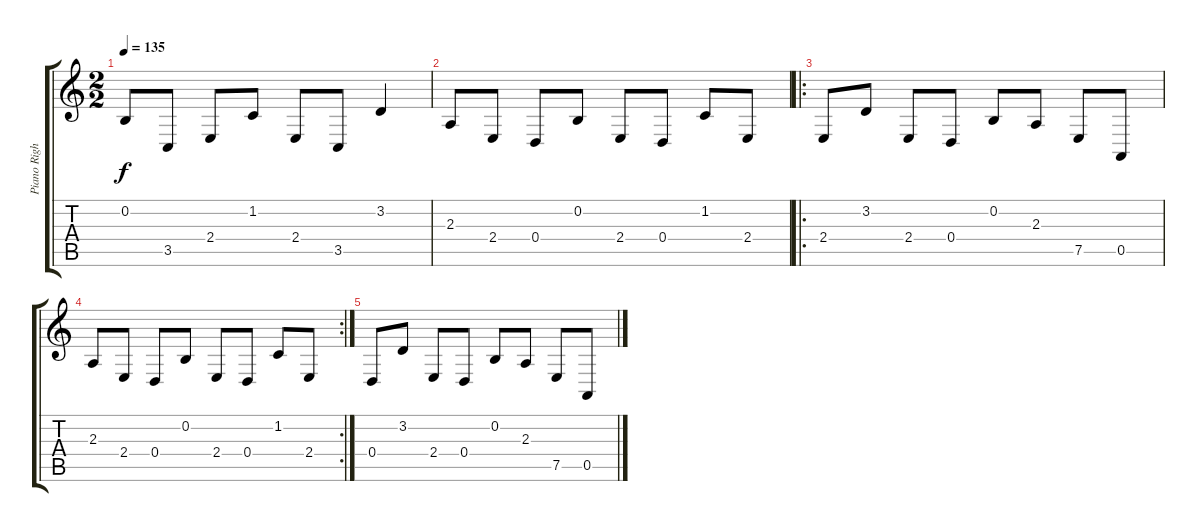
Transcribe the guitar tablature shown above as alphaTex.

\track ("Piano Right Hand" "Piano Righ") {instrument electricgrandpiano}
\staff {score tabs}
\tuning (E4 B3 G3 D3 A2 E2) {hide}
\ts (2 2)
\tempo 135
\clef g2
\ks c
0.2.8{dy f} 3.5.8 2.4.8 1.2.8 2.4.8 3.5.8 3.2.4 |
2.3.8 2.4.8 0.4.8 0.2.8 2.4.8 0.4.8 1.2.8 2.4.8 |
\ro
2.4.8 3.2.8 2.4.8 0.4.8 0.2.8 2.3.8 7.5.8 0.5.8 |
\rc 2
2.3.8 2.4.8 0.4.8 0.2.8 2.4.8 0.4.8 1.2.8 2.4.8 |
0.4.8 3.2.8 2.4.8 0.4.8 0.2.8 2.3.8 7.5.8 0.5.8
